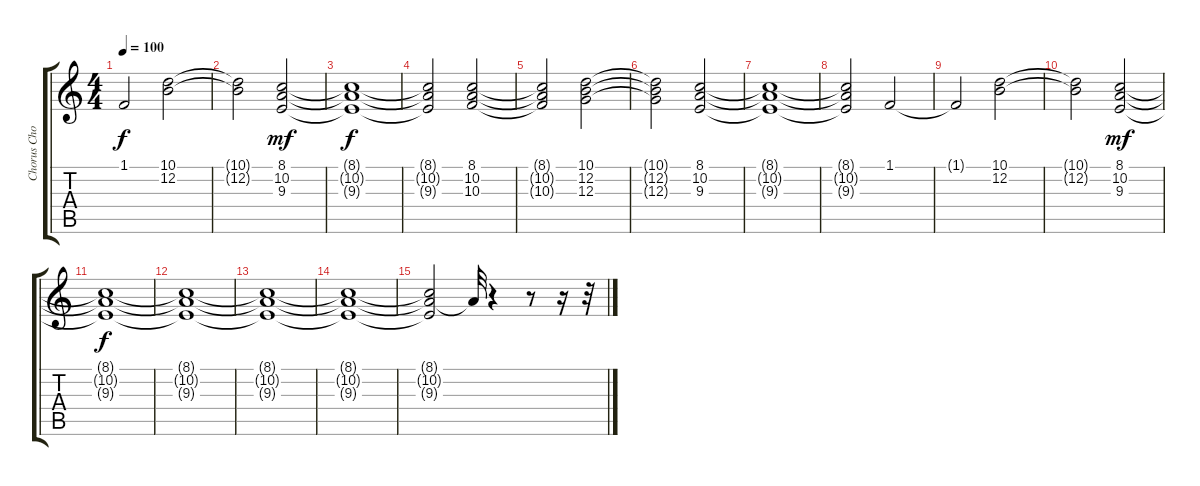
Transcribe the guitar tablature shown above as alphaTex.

\track ("Chorus Chords" "Chorus Cho") {instrument choiraahs}
\staff {score tabs}
\tuning (E4 B3 G3 D3 A2 E2) {hide}
\ts (4 4)
\tempo 100
\clef g2
\ks c
1.1{t}.2{dy f} (10.1 12.2).2 |
(10.1{t} 12.2{t}).2 (8.1 10.2 9.3).2{dy mf} |
(8.1{t} 10.2{t} 9.3{t}).1{dy f} |
(8.1{t} 10.2{t} 9.3{t}).2 (8.1 10.2 10.3).2 |
(8.1{t} 10.2{t} 10.3{t}).2 (10.1 12.2 12.3).2 |
(10.1{t} 12.2{t} 12.3{t}).2 (8.1 10.2 9.3).2 |
(8.1{t} 10.2{t} 9.3{t}).1 |
(8.1{t} 10.2{t} 9.3{t}).2 1.1.2 |
1.1{t}.2 (10.1 12.2).2 |
(10.1{t} 12.2{t}).2 (8.1 10.2 9.3).2{dy mf} |
(8.1{t} 10.2{t} 9.3{t}).1{dy f} |
(8.1{t} 10.2{t} 9.3{t}).1 |
(8.1{t} 10.2{t} 9.3{t}).1 |
(8.1{t} 10.2{t} 9.3{t}).1 |
(8.1{t} 10.2{t} 9.3{t}).2 10.2{t}.32 r.4 r.8 r.16 r.32
